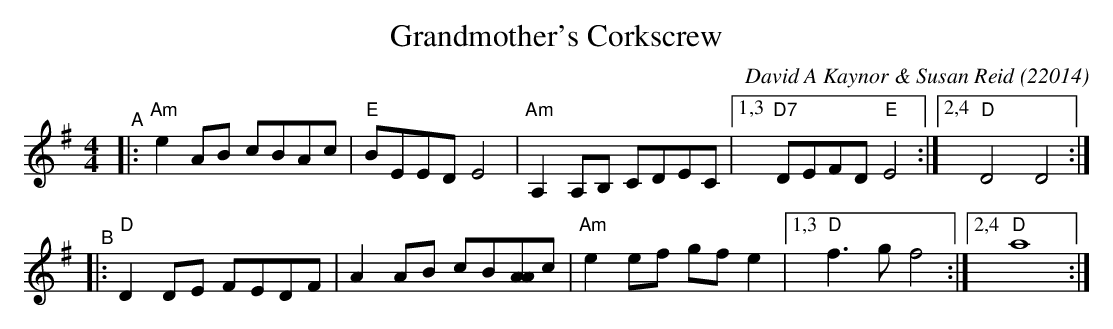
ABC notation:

X:1
T: Grandmother's Corkscrew
C: David A Kaynor & Susan Reid (22014)
M: 4/4
L: 1/8
K: Ador
"^A"|: "Am"e2AB cBAc | "E"BEED E4 | "Am"A,2A,B, CDEC |1,3 "D7"DEFD "E"E4 :|2,4 "D"D4 D4 :|
"^B"|: "D"D2DE FEDF | A2AB cB[AA2]c | "Am"e2ef gfe2 |1,3 "D"f3g f4 :|2,4 "D"a8 :|
